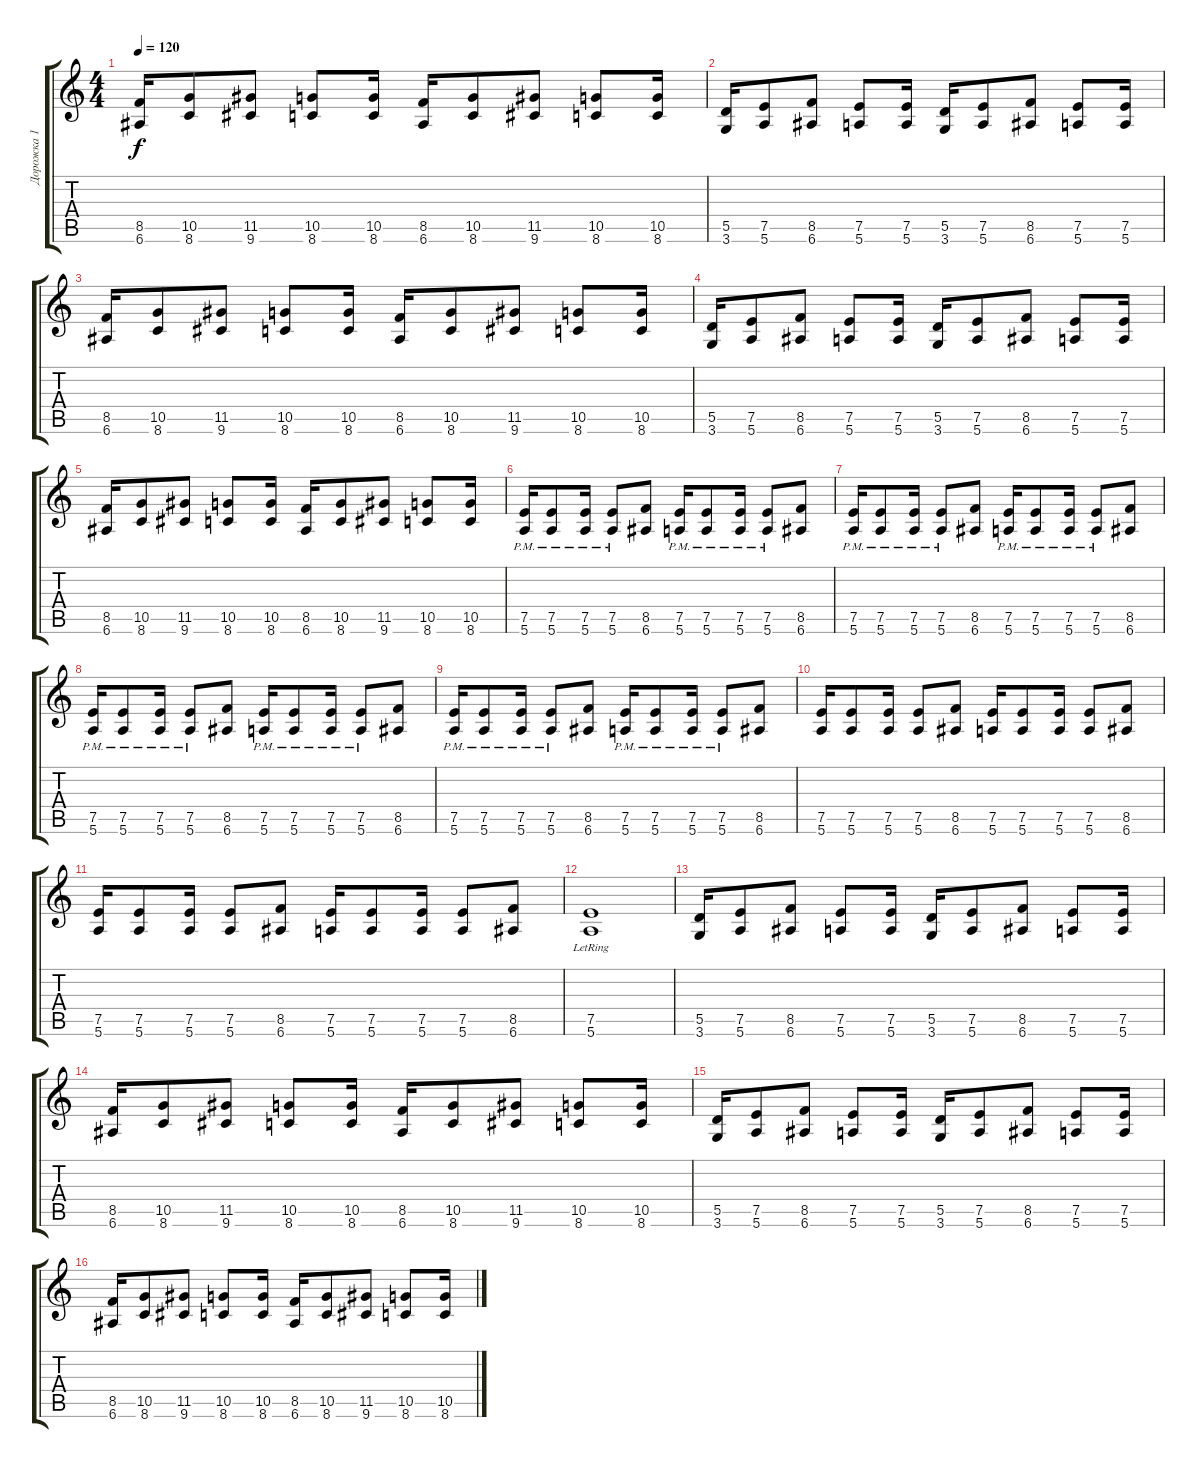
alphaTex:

\track ("Дорожка 1" "Дорожка 1") {instrument overdrivenguitar}
\staff {score tabs}
\tuning (E4 B3 G3 D3 A2 E2) {hide}
\ts (4 4)
\tempo 120
\clef g2
\ks c
(8.5 6.6).16{dy f} (10.5 8.6).8 (11.5 9.6).8 (10.5 8.6).8 (10.5 8.6).16 (8.5 6.6).16 (10.5 8.6).8 (11.5 9.6).8 (10.5 8.6).8 (10.5 8.6).16 |
(5.5 3.6).16 (7.5 5.6).8 (8.5 6.6).8 (7.5 5.6).8 (7.5 5.6).16 (5.5 3.6).16 (7.5 5.6).8 (8.5 6.6).8 (7.5 5.6).8 (7.5 5.6).16 |
(8.5 6.6).16 (10.5 8.6).8 (11.5 9.6).8 (10.5 8.6).8 (10.5 8.6).16 (8.5 6.6).16 (10.5 8.6).8 (11.5 9.6).8 (10.5 8.6).8 (10.5 8.6).16 |
(5.5 3.6).16 (7.5 5.6).8 (8.5 6.6).8 (7.5 5.6).8 (7.5 5.6).16 (5.5 3.6).16 (7.5 5.6).8 (8.5 6.6).8 (7.5 5.6).8 (7.5 5.6).16 |
(8.5 6.6).16 (10.5 8.6).8 (11.5 9.6).8 (10.5 8.6).8 (10.5 8.6).16 (8.5 6.6).16 (10.5 8.6).8 (11.5 9.6).8 (10.5 8.6).8 (10.5 8.6).16 |
(7.5{pm} 5.6{pm}).16 (7.5{pm} 5.6{pm}).8 (7.5{pm} 5.6{pm}).16 (7.5{pm} 5.6{pm}).8 (8.5 6.6).8 (7.5{pm} 5.6{pm}).16 (7.5{pm} 5.6{pm}).8 (7.5{pm} 5.6{pm}).16 (7.5{pm} 5.6{pm}).8 (8.5 6.6).8 |
(7.5{pm} 5.6{pm}).16 (7.5{pm} 5.6{pm}).8 (7.5{pm} 5.6{pm}).16 (7.5{pm} 5.6{pm}).8 (8.5 6.6).8 (7.5{pm} 5.6{pm}).16 (7.5{pm} 5.6{pm}).8 (7.5{pm} 5.6{pm}).16 (7.5{pm} 5.6{pm}).8 (8.5 6.6).8 |
(7.5{pm} 5.6{pm}).16 (7.5{pm} 5.6{pm}).8 (7.5{pm} 5.6{pm}).16 (7.5{pm} 5.6{pm}).8 (8.5 6.6).8 (7.5{pm} 5.6{pm}).16 (7.5{pm} 5.6{pm}).8 (7.5{pm} 5.6{pm}).16 (7.5{pm} 5.6{pm}).8 (8.5 6.6).8 |
(7.5{pm} 5.6{pm}).16 (7.5{pm} 5.6{pm}).8 (7.5{pm} 5.6{pm}).16 (7.5{pm} 5.6{pm}).8 (8.5 6.6).8 (7.5{pm} 5.6{pm}).16 (7.5{pm} 5.6{pm}).8 (7.5{pm} 5.6{pm}).16 (7.5{pm} 5.6{pm}).8 (8.5 6.6).8 |
(7.5 5.6).16 (7.5 5.6).8 (7.5 5.6).16 (7.5 5.6).8 (8.5 6.6).8 (7.5 5.6).16 (7.5 5.6).8 (7.5 5.6).16 (7.5 5.6).8 (8.5 6.6).8 |
(7.5 5.6).16 (7.5 5.6).8 (7.5 5.6).16 (7.5 5.6).8 (8.5 6.6).8 (7.5 5.6).16 (7.5 5.6).8 (7.5 5.6).16 (7.5 5.6).8 (8.5 6.6).8 |
(7.5 5.6{lr}).1 |
(5.5 3.6).16 (7.5 5.6).8 (8.5 6.6).8 (7.5 5.6).8 (7.5 5.6).16 (5.5 3.6).16 (7.5 5.6).8 (8.5 6.6).8 (7.5 5.6).8 (7.5 5.6).16 |
(8.5 6.6).16 (10.5 8.6).8 (11.5 9.6).8 (10.5 8.6).8 (10.5 8.6).16 (8.5 6.6).16 (10.5 8.6).8 (11.5 9.6).8 (10.5 8.6).8 (10.5 8.6).16 |
(5.5 3.6).16 (7.5 5.6).8 (8.5 6.6).8 (7.5 5.6).8 (7.5 5.6).16 (5.5 3.6).16 (7.5 5.6).8 (8.5 6.6).8 (7.5 5.6).8 (7.5 5.6).16 |
(8.5 6.6).16 (10.5 8.6).8 (11.5 9.6).8 (10.5 8.6).8 (10.5 8.6).16 (8.5 6.6).16 (10.5 8.6).8 (11.5 9.6).8 (10.5 8.6).8 (10.5 8.6).16
